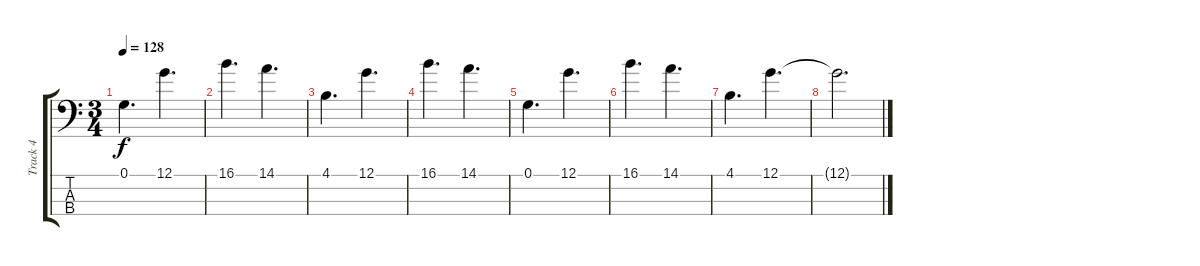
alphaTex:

\track ("Track 4" "Track 4") {instrument electricbassfinger}
\staff {score tabs}
\tuning (G2 D2 A1 E1) {hide}
\ts (3 4)
\tempo 128
\clef f4
\ks c
0.1.4{d dy f} 12.1.4{d} |
16.1.4{d} 14.1.4{d} |
4.1.4{d} 12.1.4{d} |
16.1.4{d} 14.1.4{d} |
0.1.4{d} 12.1.4{d} |
16.1.4{d} 14.1.4{d} |
4.1.4{d} 12.1.4{d} |
12.1{t}.2{d}
